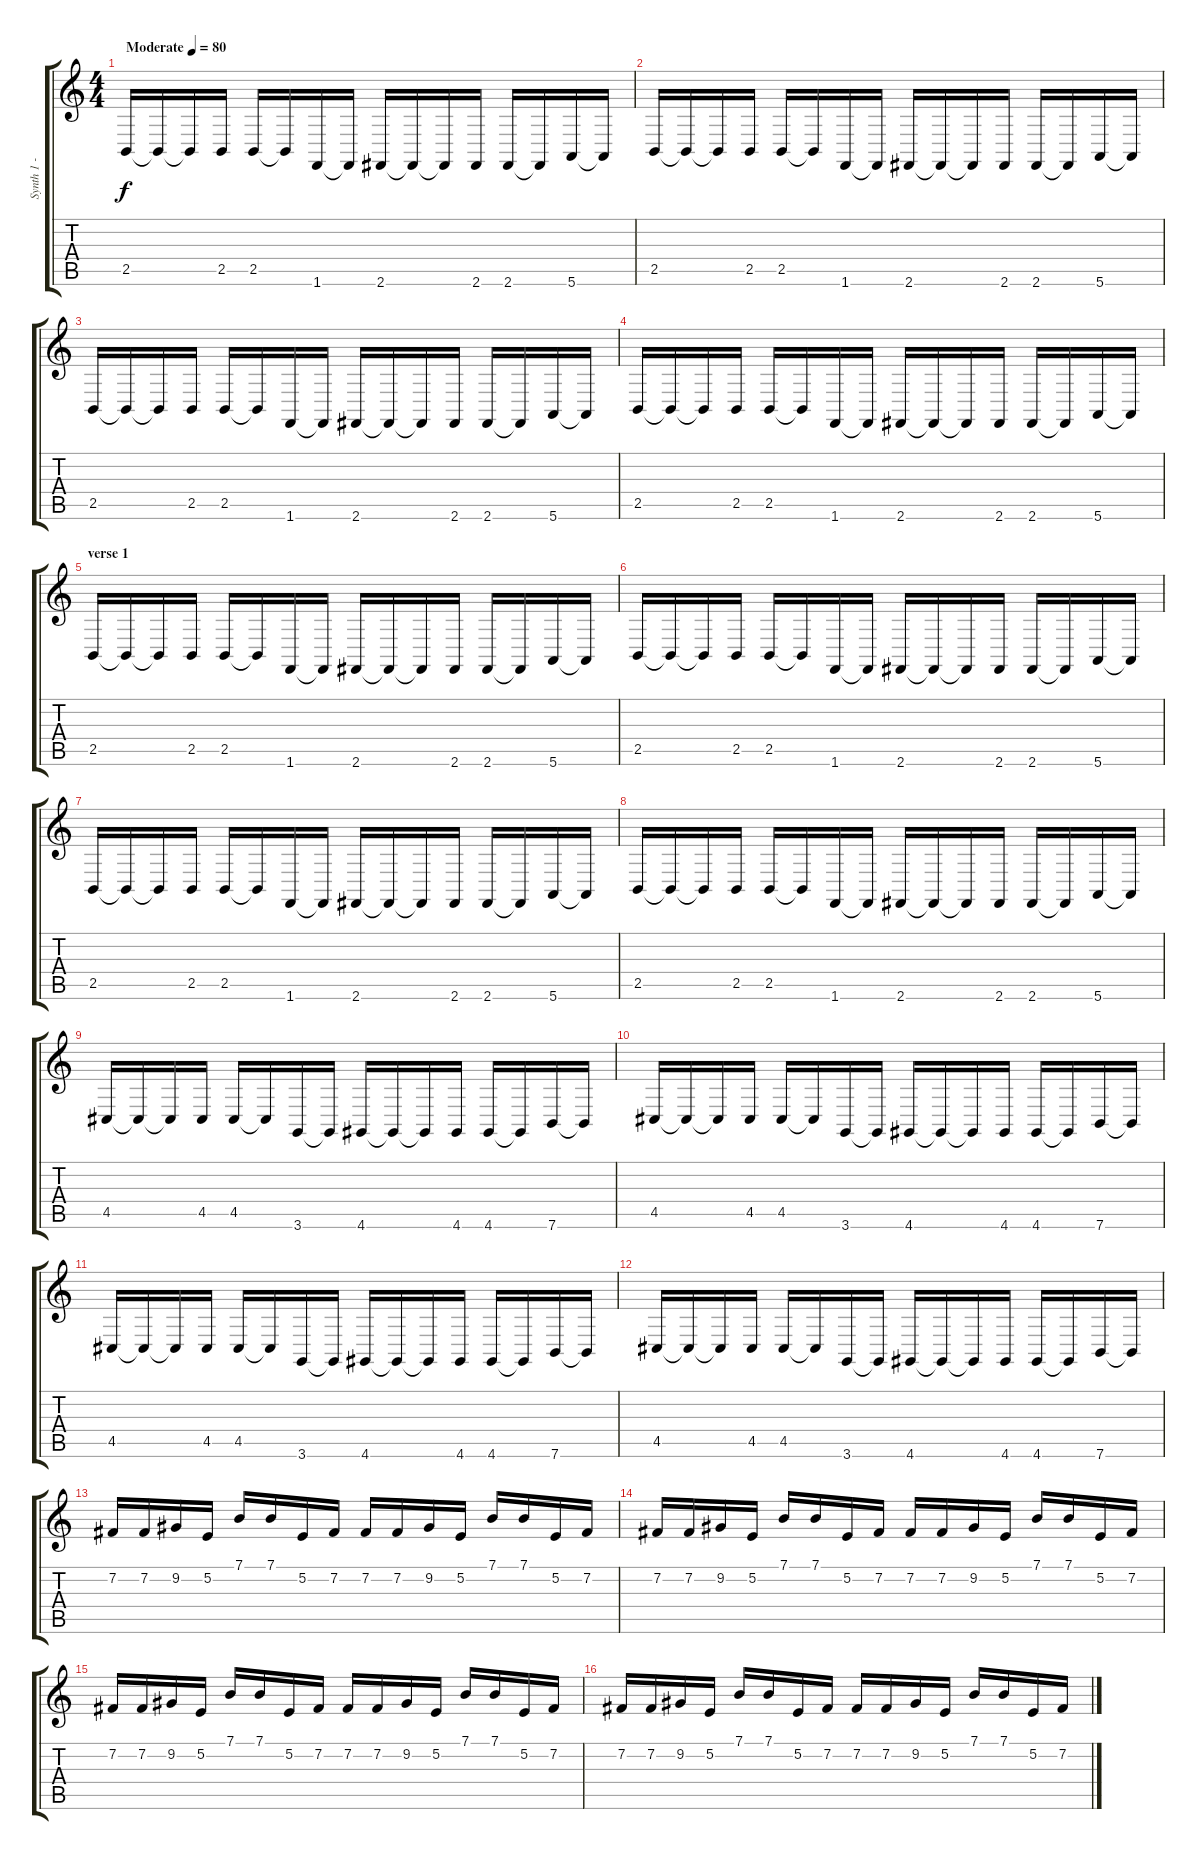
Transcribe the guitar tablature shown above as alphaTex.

\track ("Synth 1 - Pete" "Synth 1 - ") {instrument lead2sawtooth}
\staff {score tabs}
\tuning (E4 B3 G3 D3 A2 E2) {hide}
\ts (4 4)
\tempo (80 "Moderate")
\clef g2
\ks c
2.5.16{dy f instrument lead2sawtooth} 2.5{t}.16 2.5{t}.16 2.5.16 2.5.16 2.5{t}.16 1.6.16 1.6{t}.16 2.6.16 2.6{t}.16 2.6{t}.16 2.6.16 2.6.16 2.6{t}.16 5.6.16 5.6{t}.16 |
2.5.16 2.5{t}.16 2.5{t}.16 2.5.16 2.5.16 2.5{t}.16 1.6.16 1.6{t}.16 2.6.16 2.6{t}.16 2.6{t}.16 2.6.16 2.6.16 2.6{t}.16 5.6.16 5.6{t}.16 |
2.5.16 2.5{t}.16 2.5{t}.16 2.5.16 2.5.16 2.5{t}.16 1.6.16 1.6{t}.16 2.6.16 2.6{t}.16 2.6{t}.16 2.6.16 2.6.16 2.6{t}.16 5.6.16 5.6{t}.16 |
2.5.16 2.5{t}.16 2.5{t}.16 2.5.16 2.5.16 2.5{t}.16 1.6.16 1.6{t}.16 2.6.16 2.6{t}.16 2.6{t}.16 2.6.16 2.6.16 2.6{t}.16 5.6.16 5.6{t}.16 |
\section ("" "verse 1")
2.5.16 2.5{t}.16 2.5{t}.16 2.5.16 2.5.16 2.5{t}.16 1.6.16 1.6{t}.16 2.6.16 2.6{t}.16 2.6{t}.16 2.6.16 2.6.16 2.6{t}.16 5.6.16 5.6{t}.16 |
2.5.16 2.5{t}.16 2.5{t}.16 2.5.16 2.5.16 2.5{t}.16 1.6.16 1.6{t}.16 2.6.16 2.6{t}.16 2.6{t}.16 2.6.16 2.6.16 2.6{t}.16 5.6.16 5.6{t}.16 |
2.5.16 2.5{t}.16 2.5{t}.16 2.5.16 2.5.16 2.5{t}.16 1.6.16 1.6{t}.16 2.6.16 2.6{t}.16 2.6{t}.16 2.6.16 2.6.16 2.6{t}.16 5.6.16 5.6{t}.16 |
2.5.16 2.5{t}.16 2.5{t}.16 2.5.16 2.5.16 2.5{t}.16 1.6.16 1.6{t}.16 2.6.16 2.6{t}.16 2.6{t}.16 2.6.16 2.6.16 2.6{t}.16 5.6.16 5.6{t}.16 |
4.5.16 4.5{t}.16 4.5{t}.16 4.5.16 4.5.16 4.5{t}.16 3.6.16 3.6{t}.16 4.6.16 4.6{t}.16 4.6{t}.16 4.6.16 4.6.16 4.6{t}.16 7.6.16 7.6{t}.16 |
4.5.16 4.5{t}.16 4.5{t}.16 4.5.16 4.5.16 4.5{t}.16 3.6.16 3.6{t}.16 4.6.16 4.6{t}.16 4.6{t}.16 4.6.16 4.6.16 4.6{t}.16 7.6.16 7.6{t}.16 |
4.5.16 4.5{t}.16 4.5{t}.16 4.5.16 4.5.16 4.5{t}.16 3.6.16 3.6{t}.16 4.6.16 4.6{t}.16 4.6{t}.16 4.6.16 4.6.16 4.6{t}.16 7.6.16 7.6{t}.16 |
4.5.16 4.5{t}.16 4.5{t}.16 4.5.16 4.5.16 4.5{t}.16 3.6.16 3.6{t}.16 4.6.16 4.6{t}.16 4.6{t}.16 4.6.16 4.6.16 4.6{t}.16 7.6.16 7.6{t}.16 |
7.2.16 7.2.16 9.2.16 5.2.16 7.1.16 7.1.16 5.2.16 7.2.16 7.2.16 7.2.16 9.2.16 5.2.16 7.1.16 7.1.16 5.2.16 7.2.16 |
7.2.16 7.2.16 9.2.16 5.2.16 7.1.16 7.1.16 5.2.16 7.2.16 7.2.16 7.2.16 9.2.16 5.2.16 7.1.16 7.1.16 5.2.16 7.2.16 |
7.2.16 7.2.16 9.2.16 5.2.16 7.1.16 7.1.16 5.2.16 7.2.16 7.2.16 7.2.16 9.2.16 5.2.16 7.1.16 7.1.16 5.2.16 7.2.16 |
7.2.16 7.2.16 9.2.16 5.2.16 7.1.16 7.1.16 5.2.16 7.2.16 7.2.16 7.2.16 9.2.16 5.2.16 7.1.16 7.1.16 5.2.16 7.2.16
